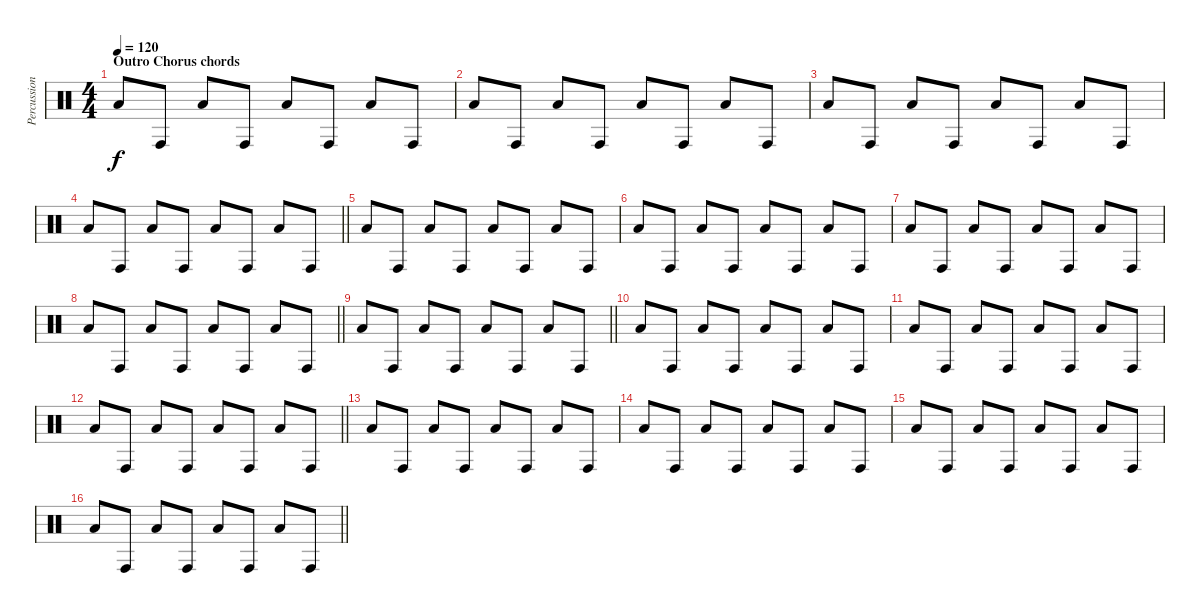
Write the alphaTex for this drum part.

\track ("Percussion" "Percussion") {instrument percussion}
\staff {score}
\articulation defaults
\ts (4 4)
\section ("" "Outro Chorus chords")
\tempo 120
\clef neutral
\ks c "Low Tom (hit)".8{dy f} "Conga high (hit)".8 "Low Tom (hit)".8 "Conga high (hit)".8 "Low Tom (hit)".8 "Conga high (hit)".8 "Low Tom (hit)".8 "Conga high (hit)".8
|
"Low Tom (hit)".8 "Conga high (hit)".8 "Low Tom (hit)".8 "Conga high (hit)".8 "Low Tom (hit)".8 "Conga high (hit)".8 "Low Tom (hit)".8 "Conga high (hit)".8 |
"Low Tom (hit)".8 "Conga high (hit)".8 "Low Tom (hit)".8 "Conga high (hit)".8 "Low Tom (hit)".8 "Conga high (hit)".8 "Low Tom (hit)".8 "Conga high (hit)".8 |
\barLineRight lightlight "Low Tom (hit)".8 "Conga high (hit)".8 "Low Tom (hit)".8 "Conga high (hit)".8 "Low Tom (hit)".8 "Conga high (hit)".8 "Low Tom (hit)".8 "Conga high (hit)".8
|
"Low Tom (hit)".8 "Conga high (hit)".8 "Low Tom (hit)".8 "Conga high (hit)".8 "Low Tom (hit)".8 "Conga high (hit)".8 "Low Tom (hit)".8 "Conga high (hit)".8 |
"Low Tom (hit)".8 "Conga high (hit)".8 "Low Tom (hit)".8 "Conga high (hit)".8 "Low Tom (hit)".8 "Conga high (hit)".8 "Low Tom (hit)".8 "Conga high (hit)".8 |
"Low Tom (hit)".8 "Conga high (hit)".8 "Low Tom (hit)".8 "Conga high (hit)".8 "Low Tom (hit)".8 "Conga high (hit)".8 "Low Tom (hit)".8 "Conga high (hit)".8 |
\barLineRight lightlight "Low Tom (hit)".8 "Conga high (hit)".8 "Low Tom (hit)".8 "Conga high (hit)".8 "Low Tom (hit)".8 "Conga high (hit)".8 "Low Tom (hit)".8 "Conga high (hit)".8
|
\barLineRight lightlight "Low Tom (hit)".8 "Conga high (hit)".8 "Low Tom (hit)".8 "Conga high (hit)".8 "Low Tom (hit)".8 "Conga high (hit)".8 "Low Tom (hit)".8 "Conga high (hit)".8
|
"Low Tom (hit)".8 "Conga high (hit)".8 "Low Tom (hit)".8 "Conga high (hit)".8 "Low Tom (hit)".8 "Conga high (hit)".8 "Low Tom (hit)".8 "Conga high (hit)".8 |
"Low Tom (hit)".8 "Conga high (hit)".8 "Low Tom (hit)".8 "Conga high (hit)".8 "Low Tom (hit)".8 "Conga high (hit)".8 "Low Tom (hit)".8 "Conga high (hit)".8 |
\barLineRight lightlight "Low Tom (hit)".8 "Conga high (hit)".8 "Low Tom (hit)".8 "Conga high (hit)".8 "Low Tom (hit)".8 "Conga high (hit)".8 "Low Tom (hit)".8 "Conga high (hit)".8
|
"Low Tom (hit)".8 "Conga high (hit)".8 "Low Tom (hit)".8 "Conga high (hit)".8 "Low Tom (hit)".8 "Conga high (hit)".8 "Low Tom (hit)".8 "Conga high (hit)".8 |
"Low Tom (hit)".8 "Conga high (hit)".8 "Low Tom (hit)".8 "Conga high (hit)".8 "Low Tom (hit)".8 "Conga high (hit)".8 "Low Tom (hit)".8 "Conga high (hit)".8 |
"Low Tom (hit)".8 "Conga high (hit)".8 "Low Tom (hit)".8 "Conga high (hit)".8 "Low Tom (hit)".8 "Conga high (hit)".8 "Low Tom (hit)".8 "Conga high (hit)".8 |
\barLineRight lightlight "Low Tom (hit)".8 "Conga high (hit)".8 "Low Tom (hit)".8 "Conga high (hit)".8 "Low Tom (hit)".8 "Conga high (hit)".8 "Low Tom (hit)".8 "Conga high (hit)".8
